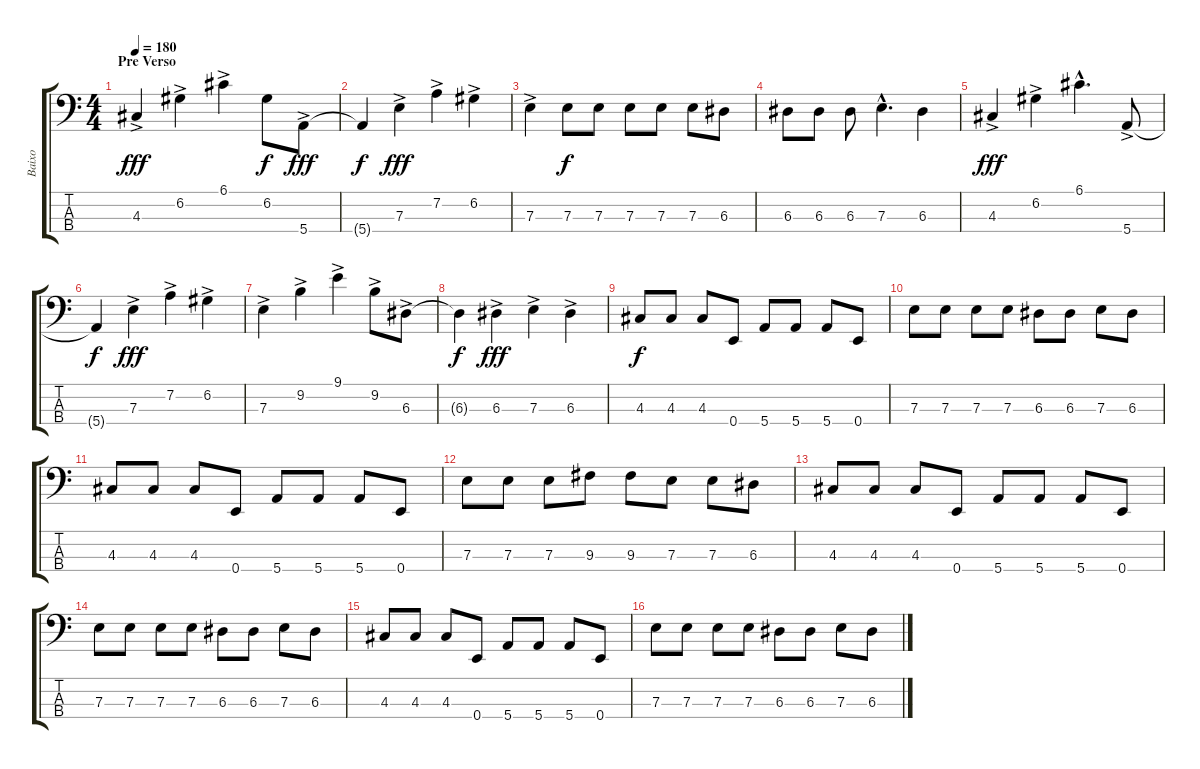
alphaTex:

\track ("Baixo" "Baixo") {instrument electricbassfinger}
\staff {score tabs}
\tuning (G2 D2 A1 E1) {hide}
\ts (4 4)
\section ("" "Pre Verso")
\tempo 180
\clef f4
\ks c
4.3{ac}.4{dy fff} 6.2{ac}.4 6.1{ac}.4 6.2.8{dy f} 5.4{ac}.8{dy fff} |
5.4{t}.4{dy f} 7.3{ac}.4{dy fff} 7.2{ac}.4 6.2{ac}.4 |
7.3{ac}.4 7.3.8{dy f} 7.3.8 7.3.8 7.3.8 7.3.8 6.3.8 |
6.3.8 6.3.8 6.3.8 7.3{hac}.4{d} 6.3.4 |
4.3{ac}.4{dy fff} 6.2{ac}.4 6.1{hac}.4{d} 5.4{ac}.8 |
5.4{t}.4{dy f} 7.3{ac}.4{dy fff} 7.2{ac}.4 6.2{ac}.4 |
7.3{ac}.4 9.2{ac}.4 9.1{ac}.4 9.2{ac}.8 6.3{ac}.8 |
6.3{t}.4{dy f} 6.3{ac}.4{dy fff} 7.3{ac}.4 6.3{ac}.4 |
4.3.8{dy f} 4.3.8 4.3.8 0.4.8 5.4.8 5.4.8 5.4.8 0.4.8 |
7.3.8 7.3.8 7.3.8 7.3.8 6.3.8 6.3.8 7.3.8 6.3.8 |
4.3.8 4.3.8 4.3.8 0.4.8 5.4.8 5.4.8 5.4.8 0.4.8 |
7.3.8 7.3.8 7.3.8 9.3.8 9.3.8 7.3.8 7.3.8 6.3.8 |
4.3.8 4.3.8 4.3.8 0.4.8 5.4.8 5.4.8 5.4.8 0.4.8 |
7.3.8 7.3.8 7.3.8 7.3.8 6.3.8 6.3.8 7.3.8 6.3.8 |
4.3.8 4.3.8 4.3.8 0.4.8 5.4.8 5.4.8 5.4.8 0.4.8 |
7.3.8 7.3.8 7.3.8 7.3.8 6.3.8 6.3.8 7.3.8 6.3.8
